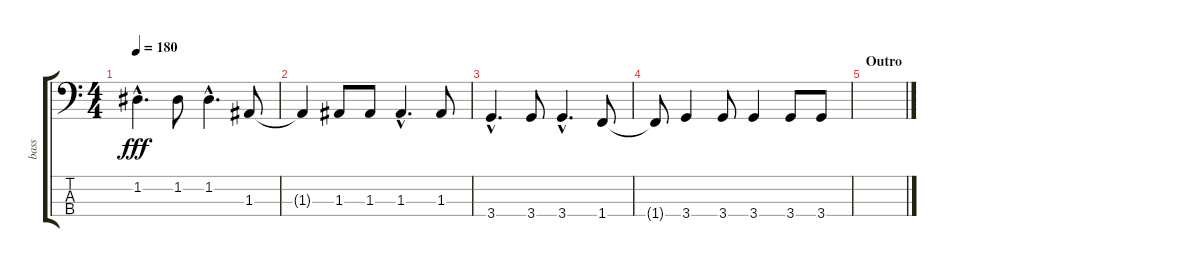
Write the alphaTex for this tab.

\track ("bass" "bass") {instrument electricbasspick}
\staff {score tabs}
\tuning (G2 D2 A1 E1) {hide}
\ts (4 4)
\tempo 180
\clef f4
\ks c
1.2{hac}.4{d dy fff} 1.2.8 1.2{hac}.4{d} 1.3.8 |
1.3{t}.4 1.3.8 1.3.8 1.3{hac}.4{d} 1.3.8 |
3.4{hac}.4{d} 3.4.8 3.4{hac}.4{d} 1.4.8 |
1.4{t}.8 3.4.4 3.4.8 3.4.4 3.4.8 3.4.8 |
\section ("" "Outro")
